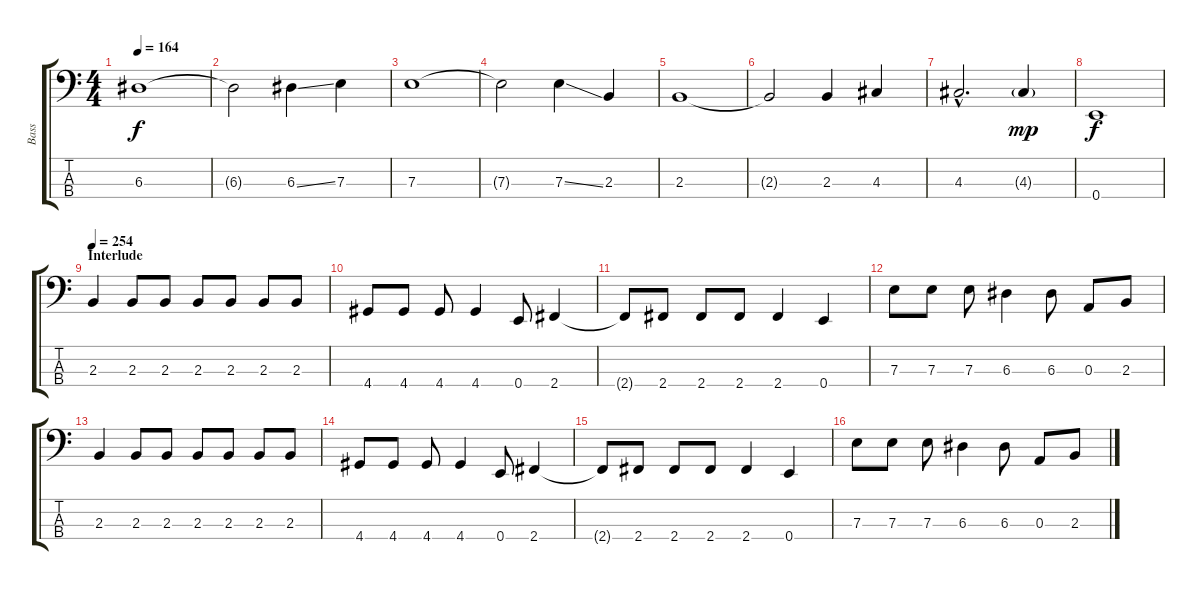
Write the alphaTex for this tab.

\track ("Bass" "Bass") {instrument slapbass2}
\staff {score tabs}
\tuning (G2 D2 A1 E1) {hide}
\ts (4 4)
\tempo 164
\clef f4
\ks c
6.3.1{dy f} |
6.3{t}.2 6.3{ss}.4 7.3.4 |
7.3.1 |
7.3{t}.2 7.3{ss}.4 2.3.4 |
2.3.1 |
2.3{t}.2 2.3.4 4.3.4 |
4.3{hac}.2{d} 4.3{g}.4{dy mp} |
0.4.1{dy f} |
\section ("" "Interlude")
\tempo 254
2.3.4 2.3.8 2.3.8 2.3.8 2.3.8 2.3.8 2.3.8 |
4.4.8 4.4.8 4.4.8 4.4.4 0.4.8 2.4.4 |
2.4{t}.8 2.4.8 2.4.8 2.4.8 2.4.4 0.4.4 |
7.3.8 7.3.8 7.3.8 6.3.4 6.3.8 0.3.8 2.3.8 |
2.3.4 2.3.8 2.3.8 2.3.8 2.3.8 2.3.8 2.3.8 |
4.4.8 4.4.8 4.4.8 4.4.4 0.4.8 2.4.4 |
2.4{t}.8 2.4.8 2.4.8 2.4.8 2.4.4 0.4.4 |
7.3.8 7.3.8 7.3.8 6.3.4 6.3.8 0.3.8 2.3.8
